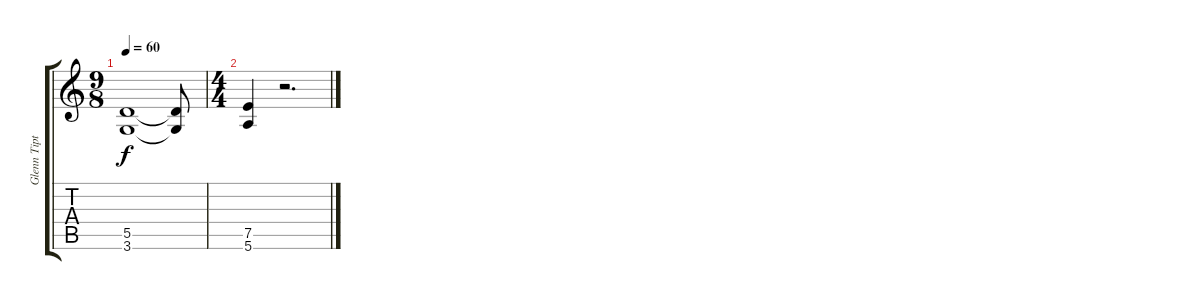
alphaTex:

\track ("Glenn Tipton" "Glenn Tipt") {instrument distortionguitar}
\staff {score tabs}
\tuning (E4 B3 G3 D3 A2 E2) {hide}
\ts (9 8)
\tempo 60
\clef g2
\ks c
(5.5{t} 3.6{t}).1{dy f} (5.5{t} 3.6{t}).8 |
\ts (4 4)
(7.5 5.6).4 r.2{d}
